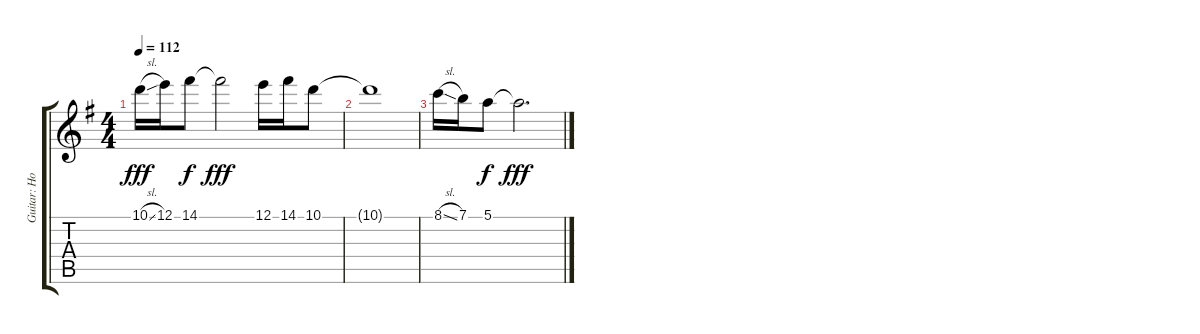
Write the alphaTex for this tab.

\track ("Guitar: Howard" "Guitar: Ho") {instrument distortionguitar}
\staff {score tabs}
\tuning (E4 B3 G3 D3 A2 E2) {hide}
\ts (4 4)
\tempo 112
\clef g2
\ks g
10.1{sl}.16{dy fff} 12.1.16 14.1.8{dy f} 14.1{t}.2{dy fff} 12.1.16 14.1.16 10.1.8 |
10.1{t}.1 |
8.1{sl}.16 7.1.16 5.1.8{dy f} 5.1{t}.2{d dy fff}
